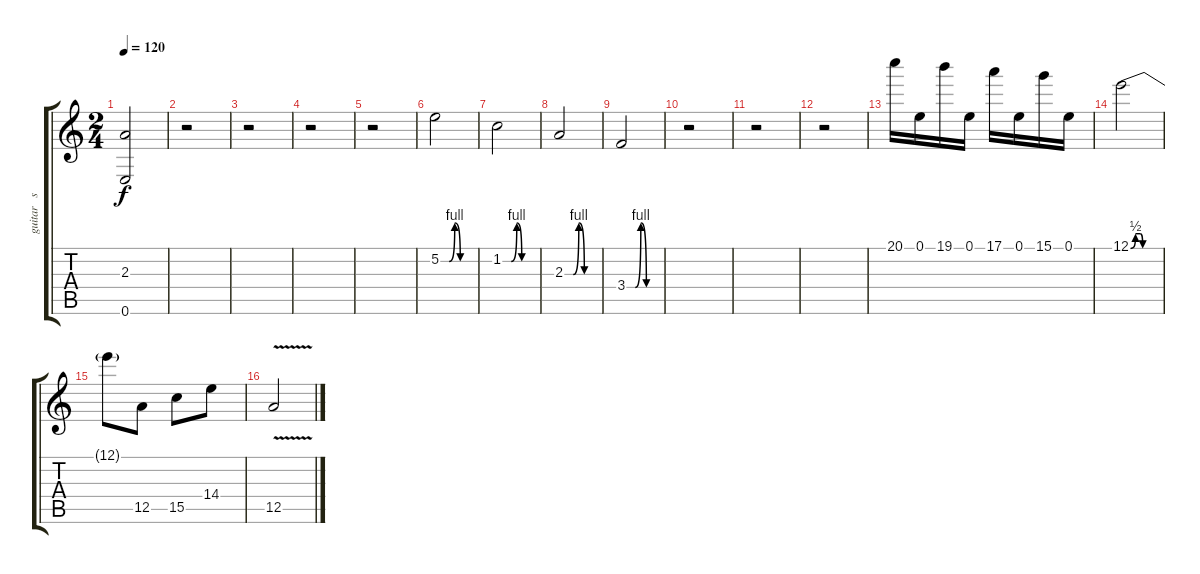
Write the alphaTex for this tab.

\track ("guitar   solo    one" "guitar   s") {instrument overdrivenguitar}
\staff {score tabs}
\tuning (E4 B3 G3 D3 A2 E2) {hide}
\ts (2 4)
\tempo 120
\clef g2
\ks c
(2.3{t} 0.6).2{dy f} |
r.2 |
r.2 |
r.2 |
r.2 |
5.2{be (custom 0 0 15 0 25 4 35 0 60 0)}.2 |
1.2{be (custom 0 0 15 0 25 4 34 0 60 0)}.2 |
2.3{be (custom 0 0 15 0 25 4 35 0 60 0)}.2 |
3.4{be (custom 0 0 15 0 25 4 35 0 60 0)}.2 |
r.2 |
r.2 |
r.2 |
20.1.16 0.1.16 19.1.16 0.1.16 17.1.16 0.1.16 15.1.16 0.1.16 |
12.1{be (custom 0 0 10 2 20 2 25 0 60 0)}.2 |
12.1{t}.8 12.5.8 15.5.8 14.4.8 |
12.5{v}.2
